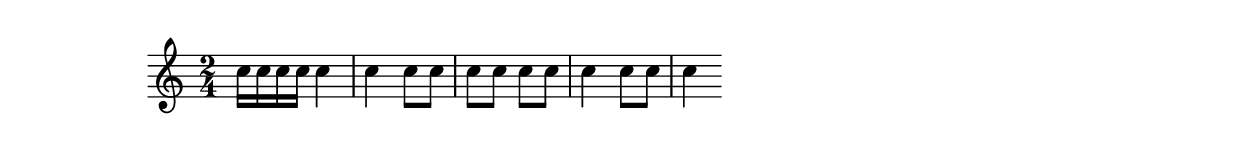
\version "1.7.18"
\header {
    
texidoc = "Notes that are shorter than the common shortest note, Get a
space (i.e. without the space needed for the note) proportional to
their duration. So 16th notes get 1/2 of the space of an eigth note.
The total distance for a 16th is (including note head) is 3/4 of the
eighth note. "

}

\score { \notes \relative c''
{
    \time 2/4 
    c16 c c c c4 c4
    c8 c8 c8 c8
    c8 c8 c4
    c8 c8 c4

}

	 \paper { raggedright = ##t}
}

